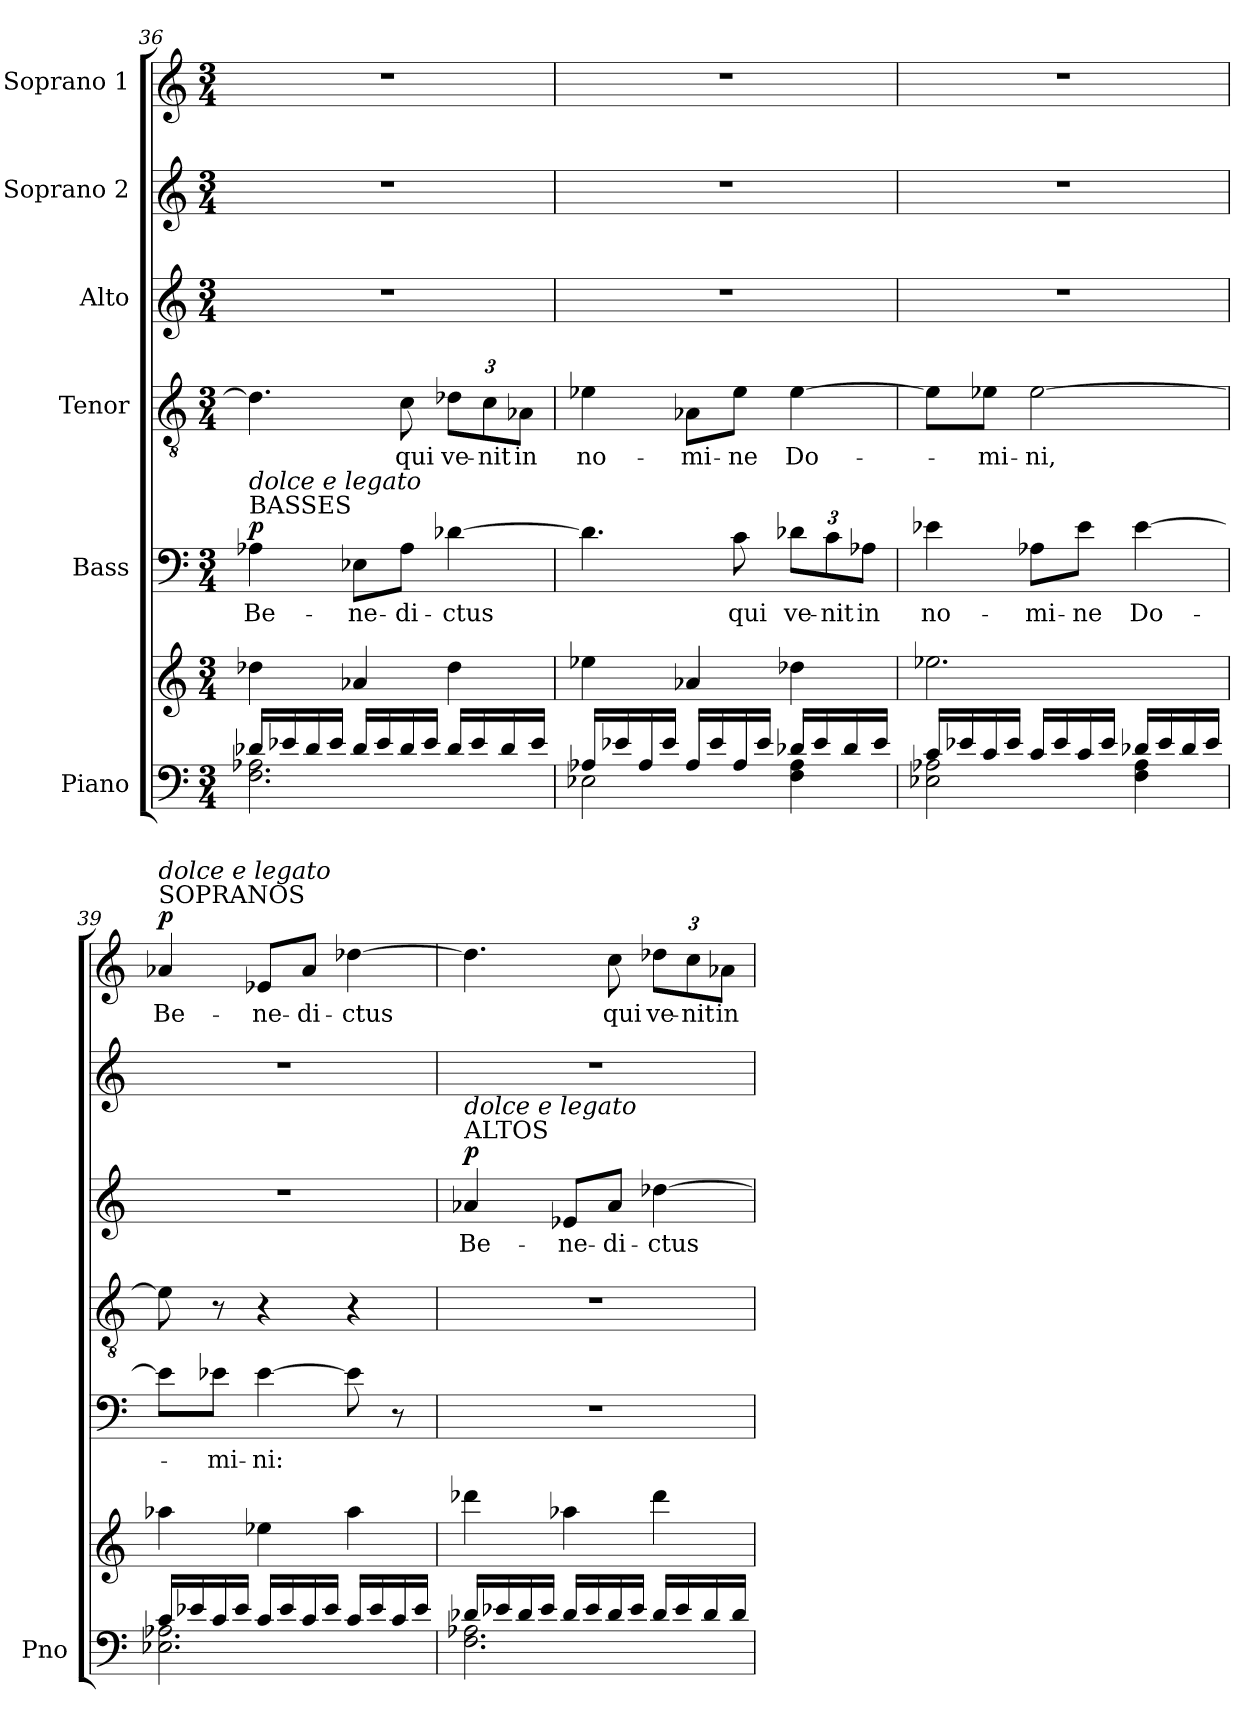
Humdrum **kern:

**kern	**kern	**kern	**text	**dynam	**kern	**text	**kern	**text	**dynam	**kern	**kern	**text	**dynam
*part6	*part6	*part5	*part5	*part5	*part4	*part4	*part3	*part3	*part3	*part2	*part1	*part1	*part1
*staff7	*staff6	*staff5	*staff5	*staff5	*staff4	*staff4	*staff3	*staff3	*staff3	*staff2	*staff1	*staff1	*staff1
*I"Piano	*	*I"Bass	*	*	*I"Tenor	*	*I"Alto	*	*	*I"Soprano 2	*I"Soprano 1	*	*
*I'Pno	*	*	*	*	*	*	*	*	*	*	*	*	*
*clefF4	*clefG2	*clefF4	*	*	*clefGv2	*	*clefG2	*	*	*clefG2	*clefG2	*	*
*k[]	*k[]	*k[]	*	*	*k[]	*	*k[]	*	*	*k[]	*k[]	*	*
*M3/4	*M3/4	*M3/4	*	*	*M3/4	*	*M3/4	*	*	*M3/4	*M3/4	*	*
=36	=36	=36	=36	=36	=36	=36	=36	=36	=36	=36	=36	=36	=36
*^	*	*	*	*	*	*	*	*	*	*	*	*	*
!	!	!	!LO:TX:a:t=BASSES	!	!	!	!	!	!	!	!	!	!	!
!	!	!	!LO:TX:a:i:t=dolce e legato	!	!	!	!	!	!	!	!	!	!	!
!	!	!	!	!LO:LY:b	!LO:DY:a	!	!	!	!	!	!	!	!	!
16d-X/LL	2.F\ 2.A-X\	4dd-X\	4A-X\	Be-	p	4.d-\]	.	2.r	.	.	2.r	2.r	.	.
16e-X/	.	.	.	.	.	.	.	.	.	.	.	.	.	.
16d-/	.	.	.	.	.	.	.	.	.	.	.	.	.	.
16e-/JJ	.	.	.	.	.	.	.	.	.	.	.	.	.	.
!	!	!	!	!LO:LY:b	!	!	!	!	!	!	!	!	!	!
16d-/LL	.	4a-X/	8E-X\L	-ne-	.	.	.	.	.	.	.	.	.	.
16e-/	.	.	.	.	.	.	.	.	.	.	.	.	.	.
!	!	!	!	!LO:LY:b	!	!	!LO:LY:b	!	!	!	!	!	!	!
16d-/	.	.	8A-\J	-di-	.	8c\	qui	.	.	.	.	.	.	.
16e-/JJ	.	.	.	.	.	.	.	.	.	.	.	.	.	.
!	!	!	!	!LO:LY:b	!	!	!	!	!	!	!	!	!	!
*	*	*	*	*	*	*Xbrackettup	*	*	*	*	*	*	*	*
!	!	!	!	!	!	!	!LO:LY:b	!	!	!	!	!	!	!
16d-/LL	.	4dd-\	[4d-X\	-ctus	.	12d-X\L	ve-	.	.	.	.	.	.	.
16e-/	.	.	.	.	.	.	.	.	.	.	.	.	.	.
!	!	!	!	!	!	!	!LO:LY:b	!	!	!	!	!	!	!
.	.	.	.	.	.	12c\	-nit	.	.	.	.	.	.	.
16d-/	.	.	.	.	.	.	.	.	.	.	.	.	.	.
!	!	!	!	!	!	!	!LO:LY:b	!	!	!	!	!	!	!
.	.	.	.	.	.	12A-X\J	in	.	.	.	.	.	.	.
16e-/JJ	.	.	.	.	.	.	.	.	.	.	.	.	.	.
=37	=37	=37	=37	=37	=37	=37	=37	=37	=37	=37	=37	=37	=37	=37
!	!	!	!	!	!	!	!LO:LY:b	!	!	!	!	!	!	!
16A-X/LL	2E-X\	4ee-X\	4.d-\]	.	.	4e-X\	no-	2.r	.	.	2.r	2.r	.	.
16e-X/	.	.	.	.	.	.	.	.	.	.	.	.	.	.
16A-/	.	.	.	.	.	.	.	.	.	.	.	.	.	.
16e-/JJ	.	.	.	.	.	.	.	.	.	.	.	.	.	.
!	!	!	!	!	!	!	!LO:LY:b	!	!	!	!	!	!	!
16A-/LL	.	4a-X/	.	.	.	8A-X\L	-mi-	.	.	.	.	.	.	.
16e-/	.	.	.	.	.	.	.	.	.	.	.	.	.	.
!	!	!	!	!LO:LY:b	!	!	!LO:LY:b	!	!	!	!	!	!	!
16A-/	.	.	8c\	qui	.	8e-\J	-ne	.	.	.	.	.	.	.
16e-/JJ	.	.	.	.	.	.	.	.	.	.	.	.	.	.
*	*	*	*Xbrackettup	*	*	*	*	*	*	*	*	*	*	*
!	!	!	!	!LO:LY:b	!	!	!LO:LY:b	!	!	!	!	!	!	!
16d-X/LL	4F\ 4A-\	4dd-X\	12d-X\L	ve-	.	[4e-\	Do-	.	.	.	.	.	.	.
16e-/	.	.	.	.	.	.	.	.	.	.	.	.	.	.
!	!	!	!	!LO:LY:b	!	!	!	!	!	!	!	!	!	!
.	.	.	12c\	-nit	.	.	.	.	.	.	.	.	.	.
16d-/	.	.	.	.	.	.	.	.	.	.	.	.	.	.
!	!	!	!	!LO:LY:b	!	!	!	!	!	!	!	!	!	!
.	.	.	12A-X\J	in	.	.	.	.	.	.	.	.	.	.
16e-/JJ	.	.	.	.	.	.	.	.	.	.	.	.	.	.
!!LO:PB:g=z
=38	=38	=38	=38	=38	=38	=38	=38	=38	=38	=38	=38	=38	=38	=38
!	!	!	!	!LO:LY:b	!	!	!	!	!	!	!	!	!	!
16c/LL	2E-X\ 2A-X\	2.ee-X\	4e-X\	no-	.	8e-\L]	.	2.r	.	.	2.r	2.r	.	.
16e-X/	.	.	.	.	.	.	.	.	.	.	.	.	.	.
!	!	!	!	!	!	!	!LO:LY:b	!	!	!	!	!	!	!
16c/	.	.	.	.	.	8e-X\J	-mi-	.	.	.	.	.	.	.
16e-/JJ	.	.	.	.	.	.	.	.	.	.	.	.	.	.
!	!	!	!	!LO:LY:b	!	!	!LO:LY:b	!	!	!	!	!	!	!
16c/LL	.	.	8A-X\L	-mi-	.	[2e-\	-ni,	.	.	.	.	.	.	.
16e-/	.	.	.	.	.	.	.	.	.	.	.	.	.	.
!	!	!	!	!LO:LY:b	!	!	!	!	!	!	!	!	!	!
16c/	.	.	8e-\J	-ne	.	.	.	.	.	.	.	.	.	.
16e-/JJ	.	.	.	.	.	.	.	.	.	.	.	.	.	.
!	!	!	!	!LO:LY:b	!	!	!	!	!	!	!	!	!	!
16d-X/LL	4F\ 4A-\	.	[4e-\	Do-	.	.	.	.	.	.	.	.	.	.
16e-/	.	.	.	.	.	.	.	.	.	.	.	.	.	.
16d-/	.	.	.	.	.	.	.	.	.	.	.	.	.	.
16e-/JJ	.	.	.	.	.	.	.	.	.	.	.	.	.	.
=39	=39	=39	=39	=39	=39	=39	=39	=39	=39	=39	=39	=39	=39	=39
!	!	!	!	!	!	!	!	!	!	!	!	!LO:TX:a:t=SOPRANOS	!	!
!	!	!	!	!	!	!	!	!	!	!	!	!LO:TX:a:i:t=dolce e legato	!	!
!	!	!	!	!	!	!	!	!	!	!	!	!	!LO:LY:b	!LO:DY:a
16c/LL	2.E-X\ 2.A-X\	4aa-X\	8e-\L]	.	.	8e-\]	.	2.r	.	.	2.r	4a-X/	Be-	p
16e-X/	.	.	.	.	.	.	.	.	.	.	.	.	.	.
!	!	!	!	!LO:LY:b	!	!	!	!	!	!	!	!	!	!
16c/	.	.	8e-X\J	-mi-	.	8r	.	.	.	.	.	.	.	.
16e-/JJ	.	.	.	.	.	.	.	.	.	.	.	.	.	.
!	!	!	!	!LO:LY:b	!	!	!	!	!	!	!	!	!LO:LY:b	!
16c/LL	.	4ee-X\	[4e-\	-ni:	.	4r	.	.	.	.	.	8e-X/L	-ne-	.
16e-/	.	.	.	.	.	.	.	.	.	.	.	.	.	.
!	!	!	!	!	!	!	!	!	!	!	!	!	!LO:LY:b	!
16c/	.	.	.	.	.	.	.	.	.	.	.	8a-/J	-di-	.
16e-/JJ	.	.	.	.	.	.	.	.	.	.	.	.	.	.
!	!	!	!	!	!	!	!	!	!	!	!	!	!LO:LY:b	!
16c/LL	.	4aa-\	8e-\]	.	.	4r	.	.	.	.	.	[4dd-X\	-ctus	.
16e-/	.	.	.	.	.	.	.	.	.	.	.	.	.	.
16c/	.	.	8r	.	.	.	.	.	.	.	.	.	.	.
16e-/JJ	.	.	.	.	.	.	.	.	.	.	.	.	.	.
=40	=40	=40	=40	=40	=40	=40	=40	=40	=40	=40	=40	=40	=40	=40
!	!	!	!	!	!	!	!	!LO:TX:a:t=ALTOS	!	!	!	!	!	!
!	!	!	!	!	!	!	!	!LO:TX:a:i:t=dolce e legato	!	!	!	!	!	!
!	!	!	!	!	!	!	!	!	!LO:LY:b	!LO:DY:a	!	!	!	!
16d-X/LL	2.F\ 2.A-X\	4ddd-X\	2.r	.	.	2.r	.	4a-X/	Be-	p	2.r	4.dd-\]	.	.
16e-X/	.	.	.	.	.	.	.	.	.	.	.	.	.	.
16d-/	.	.	.	.	.	.	.	.	.	.	.	.	.	.
16e-/JJ	.	.	.	.	.	.	.	.	.	.	.	.	.	.
!	!	!	!	!	!	!	!	!	!LO:LY:b	!	!	!	!	!
16d-/LL	.	4aa-X\	.	.	.	.	.	8e-X/L	-ne-	.	.	.	.	.
16e-/	.	.	.	.	.	.	.	.	.	.	.	.	.	.
!	!	!	!	!	!	!	!	!	!LO:LY:b	!	!	!	!LO:LY:b	!
16d-/	.	.	.	.	.	.	.	8a-/J	-di-	.	.	8cc\	qui	.
16e-/JJ	.	.	.	.	.	.	.	.	.	.	.	.	.	.
!	!	!	!	!	!	!	!	!	!LO:LY:b	!	!	!	!	!
*	*	*	*	*	*	*	*	*	*	*	*	*Xbrackettup	*	*
!	!	!	!	!	!	!	!	!	!	!	!	!	!LO:LY:b	!
16d-/LL	.	4ddd-\	.	.	.	.	.	[4dd-X\	-ctus	.	.	12dd-X\L	ve-	.
16e-/	.	.	.	.	.	.	.	.	.	.	.	.	.	.
!	!	!	!	!	!	!	!	!	!	!	!	!	!LO:LY:b	!
.	.	.	.	.	.	.	.	.	.	.	.	12cc\	-nit	.
16d-/	.	.	.	.	.	.	.	.	.	.	.	.	.	.
!	!	!	!	!	!	!	!	!	!	!	!	!	!LO:LY:b	!
.	.	.	.	.	.	.	.	.	.	.	.	12a-X\J	in	.
16d-/JJ	.	.	.	.	.	.	.	.	.	.	.	.	.	.
*v	*v	*	*	*	*	*	*	*	*	*	*	*	*	*
=	=	=	=	=	=	=	=	=	=	=	=	=	=
*-	*-	*-	*-	*-	*-	*-	*-	*-	*-	*-	*-	*-	*-
